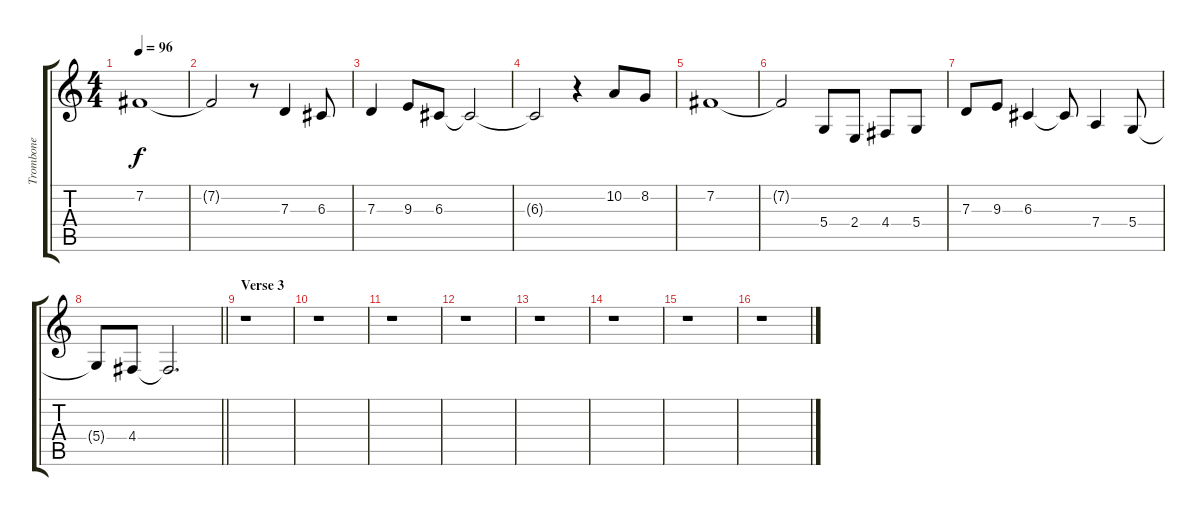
\track ("Trombone" "Trombone") {instrument trombone}
\staff {score tabs}
\tuning (E4 B3 G3 D3 A2 E2) {hide}
\ts (4 4)
\tempo 96
\clef g2
\ks c
7.2.1{dy f} |
7.2{t}.2 r.8 7.3.4 6.3.8 |
7.3.4 9.3.8 6.3.8 6.3{t}.2 |
6.3{t}.2 r.4 10.2.8 8.2.8 |
7.2.1 |
7.2{t}.2 5.4.8 2.4.8 4.4.8 5.4.8 |
7.3.8 9.3.8 6.3.4 6.3{t}.8 7.4.4 5.4.8 |
\barLineRight lightlight
5.4{t}.8 4.4.8 4.4{t}.2{d} |
\section ("" "Verse 3")
r.1 |
r.1 |
r.1 |
r.1 |
r.1 |
r.1 |
r.1 |
r.1
